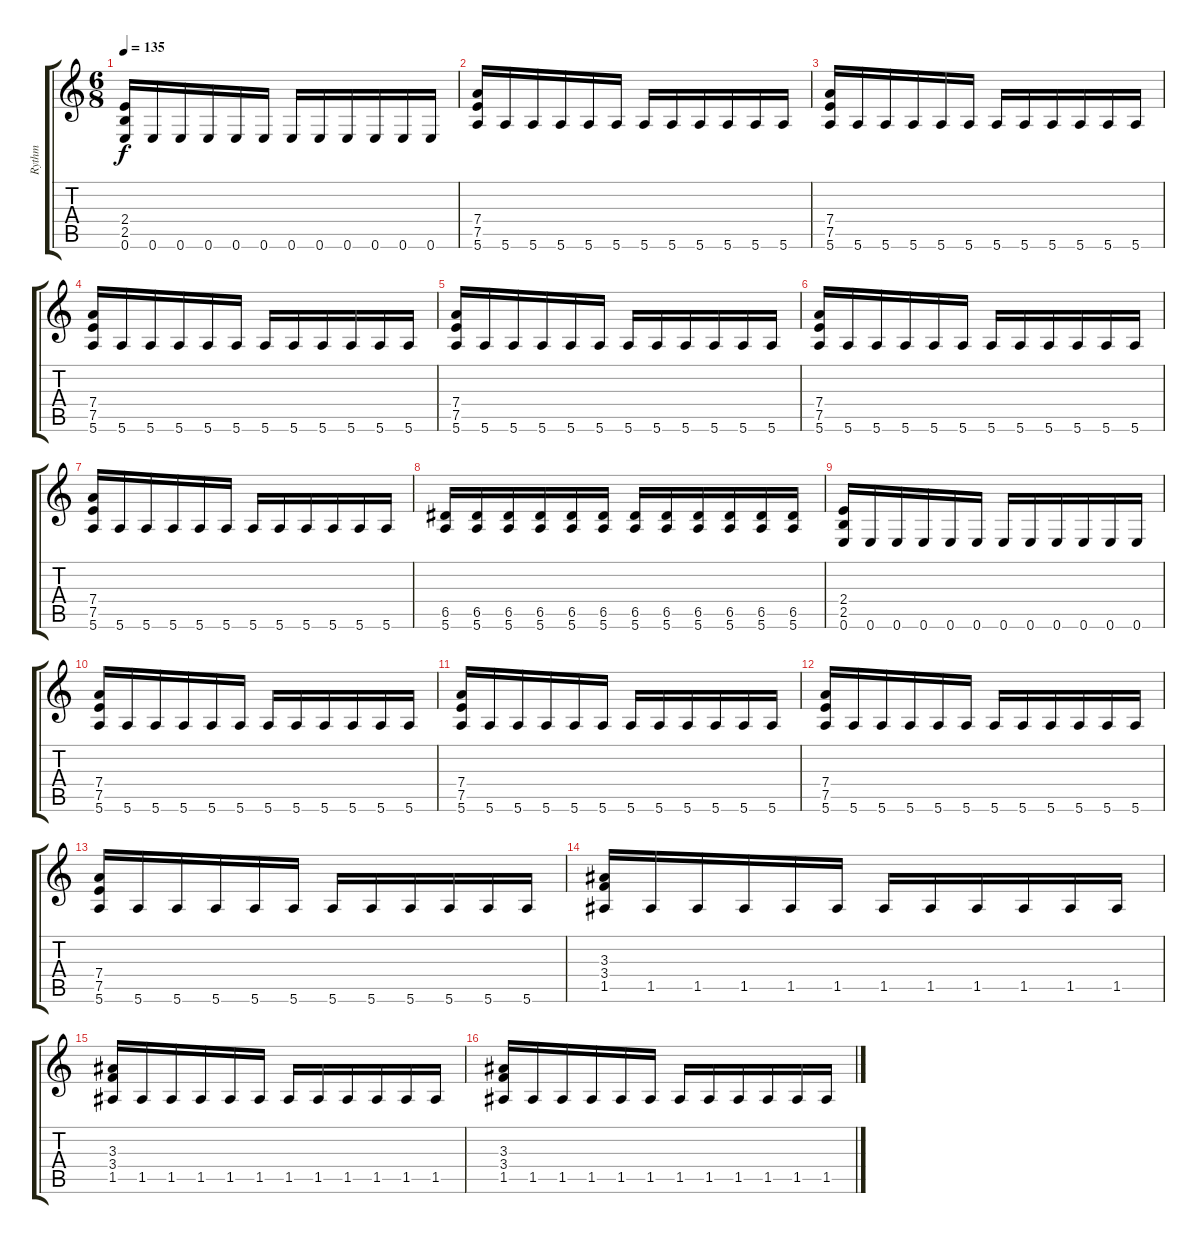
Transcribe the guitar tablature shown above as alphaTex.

\track ("Rythm" "Rythm") {instrument distortionguitar}
\staff {score tabs}
\tuning (E4 B3 G3 D3 A2 E2) {hide}
\ts (6 8)
\tempo 135
\clef g2
\ks c
(2.4 2.5 0.6).16{dy f} 0.6.16 0.6.16 0.6.16 0.6.16 0.6.16 0.6.16 0.6.16 0.6.16 0.6.16 0.6.16 0.6.16 |
(7.4 7.5 5.6).16 5.6.16 5.6.16 5.6.16 5.6.16 5.6.16 5.6.16 5.6.16 5.6.16 5.6.16 5.6.16 5.6.16 |
(7.4 7.5 5.6).16 5.6.16 5.6.16 5.6.16 5.6.16 5.6.16 5.6.16 5.6.16 5.6.16 5.6.16 5.6.16 5.6.16 |
(7.4 7.5 5.6).16 5.6.16 5.6.16 5.6.16 5.6.16 5.6.16 5.6.16 5.6.16 5.6.16 5.6.16 5.6.16 5.6.16 |
(7.4 7.5 5.6).16 5.6.16 5.6.16 5.6.16 5.6.16 5.6.16 5.6.16 5.6.16 5.6.16 5.6.16 5.6.16 5.6.16 |
(7.4 7.5 5.6).16 5.6.16 5.6.16 5.6.16 5.6.16 5.6.16 5.6.16 5.6.16 5.6.16 5.6.16 5.6.16 5.6.16 |
(7.4 7.5 5.6).16 5.6.16 5.6.16 5.6.16 5.6.16 5.6.16 5.6.16 5.6.16 5.6.16 5.6.16 5.6.16 5.6.16 |
(6.5 5.6).16 (6.5 5.6).16 (6.5 5.6).16 (6.5 5.6).16 (6.5 5.6).16 (6.5 5.6).16 (6.5 5.6).16 (6.5 5.6).16 (6.5 5.6).16 (6.5 5.6).16 (6.5 5.6).16 (6.5 5.6).16 |
(2.4 2.5 0.6).16 0.6.16 0.6.16 0.6.16 0.6.16 0.6.16 0.6.16 0.6.16 0.6.16 0.6.16 0.6.16 0.6.16 |
(7.4 7.5 5.6).16 5.6.16 5.6.16 5.6.16 5.6.16 5.6.16 5.6.16 5.6.16 5.6.16 5.6.16 5.6.16 5.6.16 |
(7.4 7.5 5.6).16 5.6.16 5.6.16 5.6.16 5.6.16 5.6.16 5.6.16 5.6.16 5.6.16 5.6.16 5.6.16 5.6.16 |
(7.4 7.5 5.6).16 5.6.16 5.6.16 5.6.16 5.6.16 5.6.16 5.6.16 5.6.16 5.6.16 5.6.16 5.6.16 5.6.16 |
(7.4 7.5 5.6).16 5.6.16 5.6.16 5.6.16 5.6.16 5.6.16 5.6.16 5.6.16 5.6.16 5.6.16 5.6.16 5.6.16 |
(3.3 3.4 1.5).16 1.5.16 1.5.16 1.5.16 1.5.16 1.5.16 1.5.16 1.5.16 1.5.16 1.5.16 1.5.16 1.5.16 |
(3.3 3.4 1.5).16 1.5.16 1.5.16 1.5.16 1.5.16 1.5.16 1.5.16 1.5.16 1.5.16 1.5.16 1.5.16 1.5.16 |
(3.3 3.4 1.5).16 1.5.16 1.5.16 1.5.16 1.5.16 1.5.16 1.5.16 1.5.16 1.5.16 1.5.16 1.5.16 1.5.16
